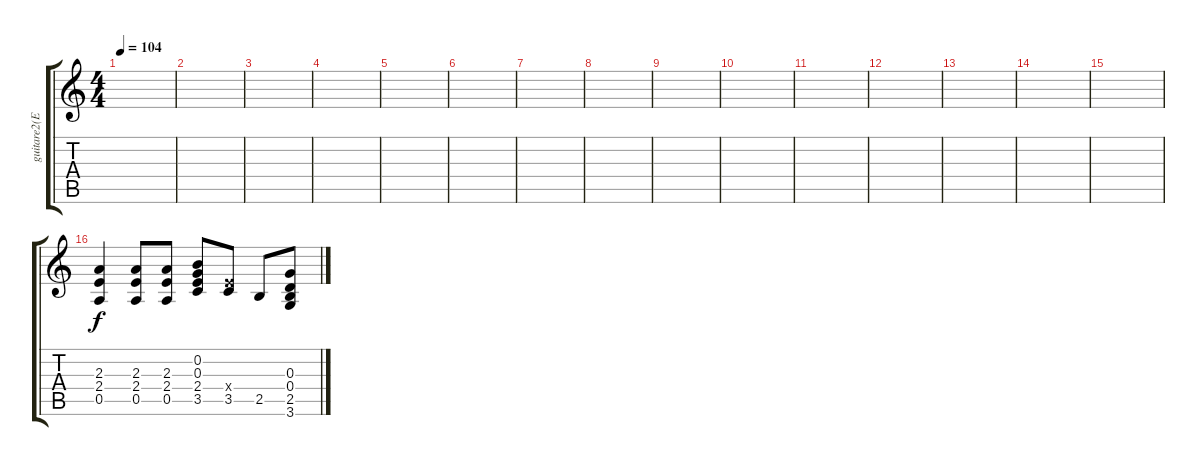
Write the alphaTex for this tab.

\track ("guitare2(Erlandson)" "guitare2(E") {instrument distortionguitar}
\staff {score tabs}
\tuning (E4 B3 G3 D3 A2 E2) {hide}
\ts (4 4)
\tempo 104
\clef g2
\ks c
|
|
|
|
|
|
|
|
|
|
|
|
|
|
|
(2.3 2.4 0.5).4{instrument electricguitarclean} (2.3 2.4 0.5).8 (2.3 2.4 0.5).8 (0.2 0.3 2.4 3.5).8 (2.4{x} 3.5).8 2.5.8 (0.3 0.4 2.5 3.6).8
